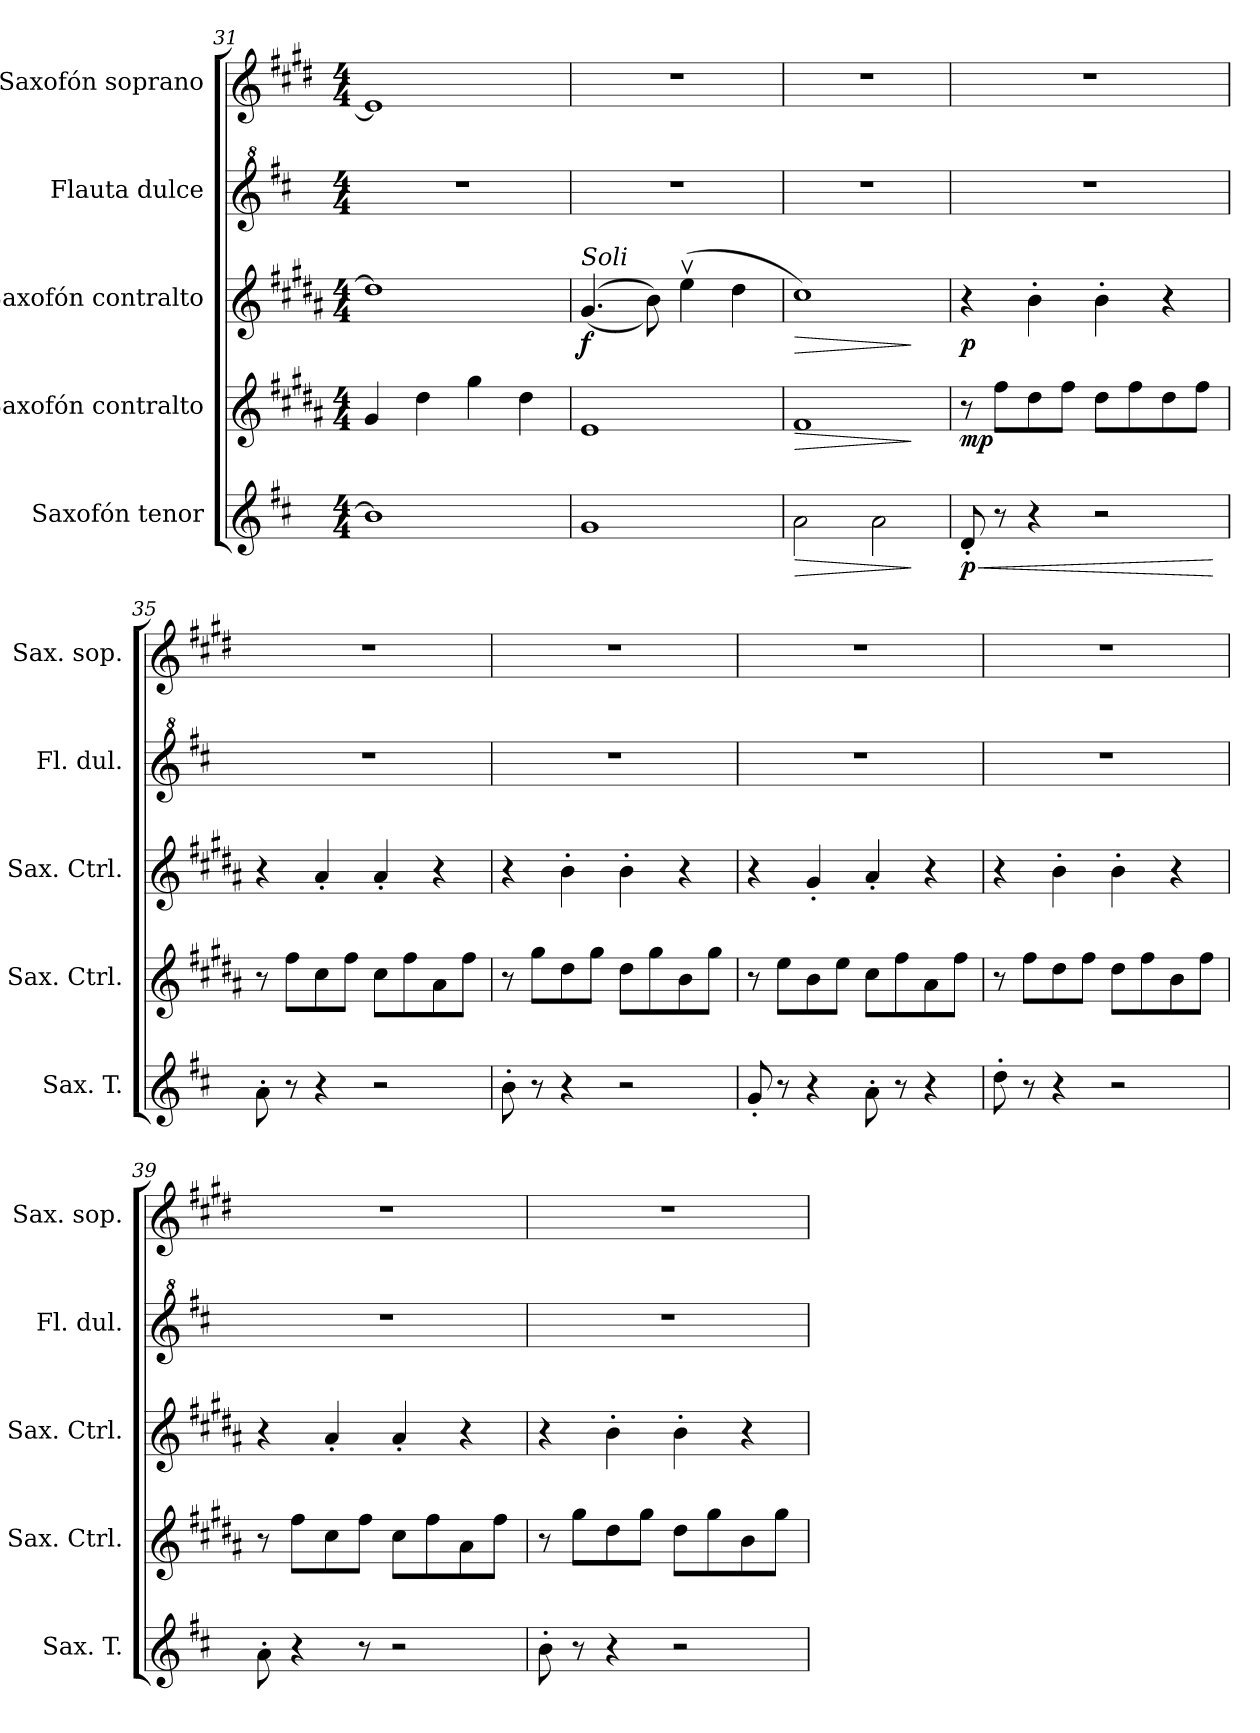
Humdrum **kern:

**kern	**dynam	**kern	**dynam	**kern	**dynam	**kern	**kern
*part5	*part5	*part4	*part4	*part3	*part3	*part2	*part1
*staff5	*staff5	*staff4	*staff4	*staff3	*staff3	*staff2	*staff1
*I"Saxofón tenor	*	*I"Saxofón contralto	*	*I"Saxofón contralto	*	*I"Flauta dulce	*I"Saxofón soprano
*I'Sax. T.	*	*I'Sax. Ctrl.	*	*I'Sax. Ctrl.	*	*I'Fl. dul.	*I'Sax. sop.
*clefG2	*	*clefG2	*	*clefG2	*	*clefG^2	*clefG2
*ITrd8c14	*	*ITrd5c9	*	*ITrd5c9	*	*	*ITrd1c2
*k[f#c#]	*	*k[f#c#]	*	*k[f#c#]	*	*k[f#c#]	*k[f#c#]
*M4/4	*	*M4/4	*	*M4/4	*	*M4/4	*M4/4
=31	=31	=31	=31	=31	=31	=31	=31
1B]	.	4B/	.	1f#]	.	1r	1d]
.	.	4f#\	.	.	.	.	.
.	.	4b\	.	.	.	.	.
.	.	4f#\	.	.	.	.	.
=32	=32	=32	=32	=32	=32	=32	=32
!	!	!	!	!LO:TX:a:i:t=Soli	!	!	!
!	!	!	!	!	!LO:DY:b	!	!
1G	.	1G	.	(>(>4.B/	f	1r	1r
.	.	.	.	8d\))	.	.	.
.	.	.	.	(>4gv\	.	.	.
.	.	.	.	4f#\	.	.	.
=33	=33	=33	=33	=33	=33	=33	=33
!	!LO:HP:b	!	!LO:HP:b	!	!LO:HP:b	!	!
2A\	>	1A	>	1e)	>	1r	1r
2A\	.	.	.	.	.	.	.
.	]	.	]	.	]	.	.
=34	=34	=34	=34	=34	=34	=34	=34
!	!LO:HP:b	!	!	!	!	!	!
!	!LO:DY:n=1:b	!	!LO:DY:b	!	!LO:DY:b	!	!
8D'/	< p	8r	mp	4r	p	1r	1r
8r	.	8a\L	.	.	.	.	.
4r	.	8f#\	.	4d'\	.	.	.
.	.	8a\J	.	.	.	.	.
2r	.	8f#\L	.	4d'\	.	.	.
.	.	8a\	.	.	.	.	.
.	.	8f#\	.	4r	.	.	.
.	.	8a\J	.	.	.	.	.
.	[	.	.	.	.	.	.
!!LO:LB:g=z
=35	=35	=35	=35	=35	=35	=35	=35
8A'\	.	8r	.	4r	.	1r	1r
8r	.	8a\L	.	.	.	.	.
4r	.	8e\	.	4c#'/	.	.	.
.	.	8a\J	.	.	.	.	.
2r	.	8e\L	.	4c#'/	.	.	.
.	.	8a\	.	.	.	.	.
.	.	8c#\	.	4r	.	.	.
.	.	8a\J	.	.	.	.	.
=36	=36	=36	=36	=36	=36	=36	=36
8B'\	.	8r	.	4r	.	1r	1r
8r	.	8b\L	.	.	.	.	.
4r	.	8f#\	.	4d'\	.	.	.
.	.	8b\J	.	.	.	.	.
2r	.	8f#\L	.	4d'\	.	.	.
.	.	8b\	.	.	.	.	.
.	.	8d\	.	4r	.	.	.
.	.	8b\J	.	.	.	.	.
=37	=37	=37	=37	=37	=37	=37	=37
8G'/	.	8r	.	4r	.	1r	1r
8r	.	8g\L	.	.	.	.	.
4r	.	8d\	.	4B'/	.	.	.
.	.	8g\J	.	.	.	.	.
8A'\	.	8e\L	.	4c#'/	.	.	.
8r	.	8a\	.	.	.	.	.
4r	.	8c#\	.	4r	.	.	.
.	.	8a\J	.	.	.	.	.
=38	=38	=38	=38	=38	=38	=38	=38
8d'\	.	8r	.	4r	.	1r	1r
8r	.	8a\L	.	.	.	.	.
4r	.	8f#\	.	4d'\	.	.	.
.	.	8a\J	.	.	.	.	.
2r	.	8f#\L	.	4d'\	.	.	.
.	.	8a\	.	.	.	.	.
.	.	8d\	.	4r	.	.	.
.	.	8a\J	.	.	.	.	.
!!LO:PB:g=z
=39	=39	=39	=39	=39	=39	=39	=39
8A'\	.	8r	.	4r	.	1r	1r
4r	.	8a\L	.	.	.	.	.
.	.	8e\	.	4c#'/	.	.	.
8r	.	8a\J	.	.	.	.	.
2r	.	8e\L	.	4c#'/	.	.	.
.	.	8a\	.	.	.	.	.
.	.	8c#\	.	4r	.	.	.
.	.	8a\J	.	.	.	.	.
=40	=40	=40	=40	=40	=40	=40	=40
8B'\	.	8r	.	4r	.	1r	1r
8r	.	8b\L	.	.	.	.	.
4r	.	8f#\	.	4d'\	.	.	.
.	.	8b\J	.	.	.	.	.
2r	.	8f#\L	.	4d'\	.	.	.
.	.	8b\	.	.	.	.	.
.	.	8d\	.	4r	.	.	.
.	.	8b\J	.	.	.	.	.
=	=	=	=	=	=	=	=
*-	*-	*-	*-	*-	*-	*-	*-
